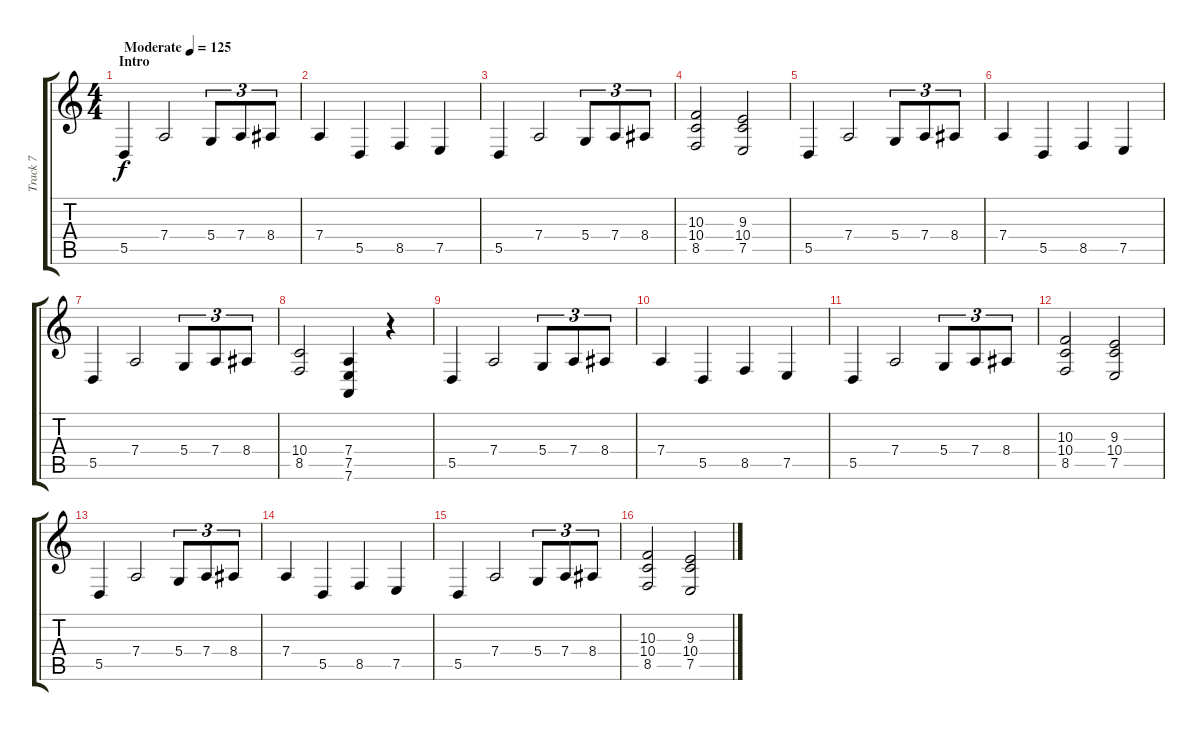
\track ("Track 7" "Track 7") {instrument stringensemble1}
\staff {score tabs}
\tuning (E4 B3 G3 D3 A2 D2) {hide}
\ts (4 4)
\section ("" "Intro")
\tempo (125 "Moderate")
\clef g2
\ks c
5.5.4{dy f instrument stringensemble1} 7.4.2 5.4.8{tu (3 2)} 7.4.8{tu (3 2)} 8.4.8{tu (3 2)} |
7.4.4 5.5.4 8.5.4 7.5.4 |
5.5.4 7.4.2 5.4.8{tu (3 2)} 7.4.8{tu (3 2)} 8.4.8{tu (3 2)} |
(10.3 10.4 8.5).2 (9.3 10.4 7.5).2 |
5.5.4 7.4.2 5.4.8{tu (3 2)} 7.4.8{tu (3 2)} 8.4.8{tu (3 2)} |
7.4.4 5.5.4 8.5.4 7.5.4 |
5.5.4 7.4.2 5.4.8{tu (3 2)} 7.4.8{tu (3 2)} 8.4.8{tu (3 2)} |
(10.4 8.5).2 (7.4 7.5 7.6).4 r.4 |
5.5.4 7.4.2 5.4.8{tu (3 2)} 7.4.8{tu (3 2)} 8.4.8{tu (3 2)} |
7.4.4 5.5.4 8.5.4 7.5.4 |
5.5.4 7.4.2 5.4.8{tu (3 2)} 7.4.8{tu (3 2)} 8.4.8{tu (3 2)} |
(10.3 10.4 8.5).2 (9.3 10.4 7.5).2 |
5.5.4 7.4.2 5.4.8{tu (3 2)} 7.4.8{tu (3 2)} 8.4.8{tu (3 2)} |
7.4.4 5.5.4 8.5.4 7.5.4 |
5.5.4 7.4.2 5.4.8{tu (3 2)} 7.4.8{tu (3 2)} 8.4.8{tu (3 2)} |
(10.3 10.4 8.5).2 (9.3 10.4 7.5).2
